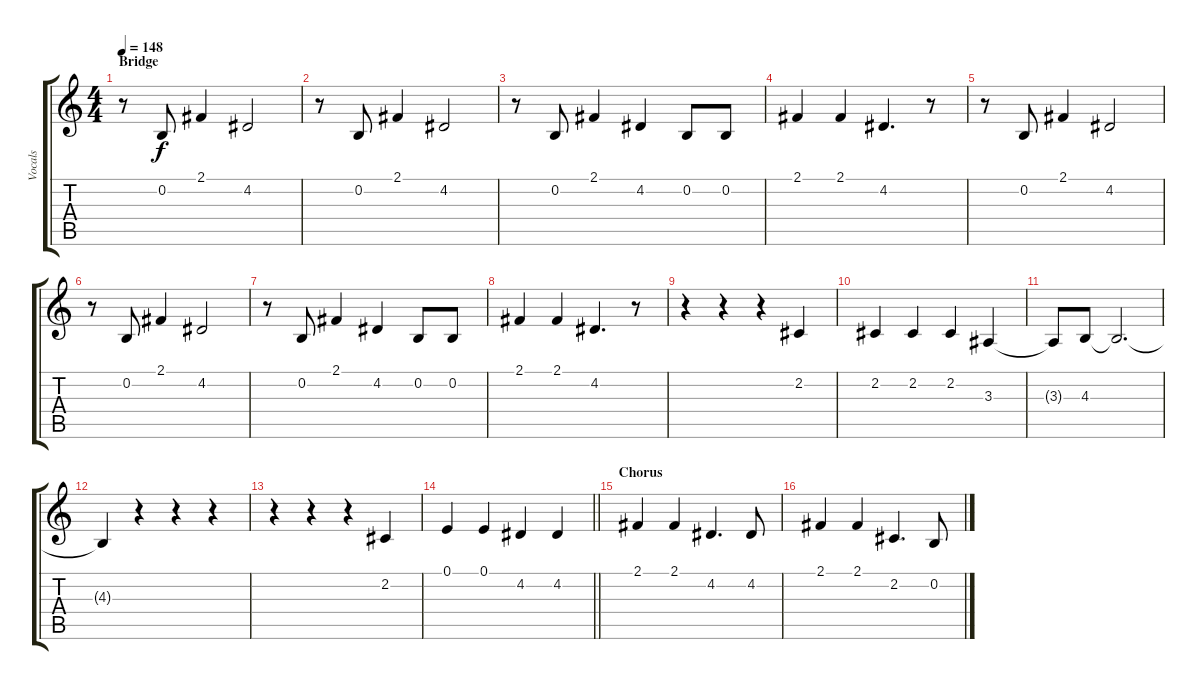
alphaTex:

\track ("Vocals" "Vocals") {instrument altosax}
\staff {score tabs}
\tuning (E4 B3 G3 D3 A2 E2) {hide}
\ts (4 4)
\section ("" "Bridge")
\tempo 148
\clef g2
\ks c
r.8{dy f} 0.2.8 2.1.4 4.2.2 |
r.8 0.2.8 2.1.4 4.2.2 |
r.8 0.2.8 2.1.4 4.2.4 0.2.8 0.2.8 |
2.1.4 2.1.4 4.2.4{d} r.8 |
r.8 0.2.8 2.1.4 4.2.2 |
r.8 0.2.8 2.1.4 4.2.2 |
r.8 0.2.8 2.1.4 4.2.4 0.2.8 0.2.8 |
2.1.4 2.1.4 4.2.4{d} r.8 |
r.4 r.4 r.4 2.2.4 |
2.2.4 2.2.4 2.2.4 3.3.4 |
3.3{t}.8 4.3.8 4.3{t}.2{d} |
4.3{t}.4 r.4 r.4 r.4 |
r.4 r.4 r.4 2.2.4 |
\barLineRight lightlight
0.1.4 0.1.4 4.2.4 4.2.4 |
\section ("" "Chorus")
2.1.4 2.1.4 4.2.4{d} 4.2.8 |
2.1.4 2.1.4 2.2.4{d} 0.2.8
